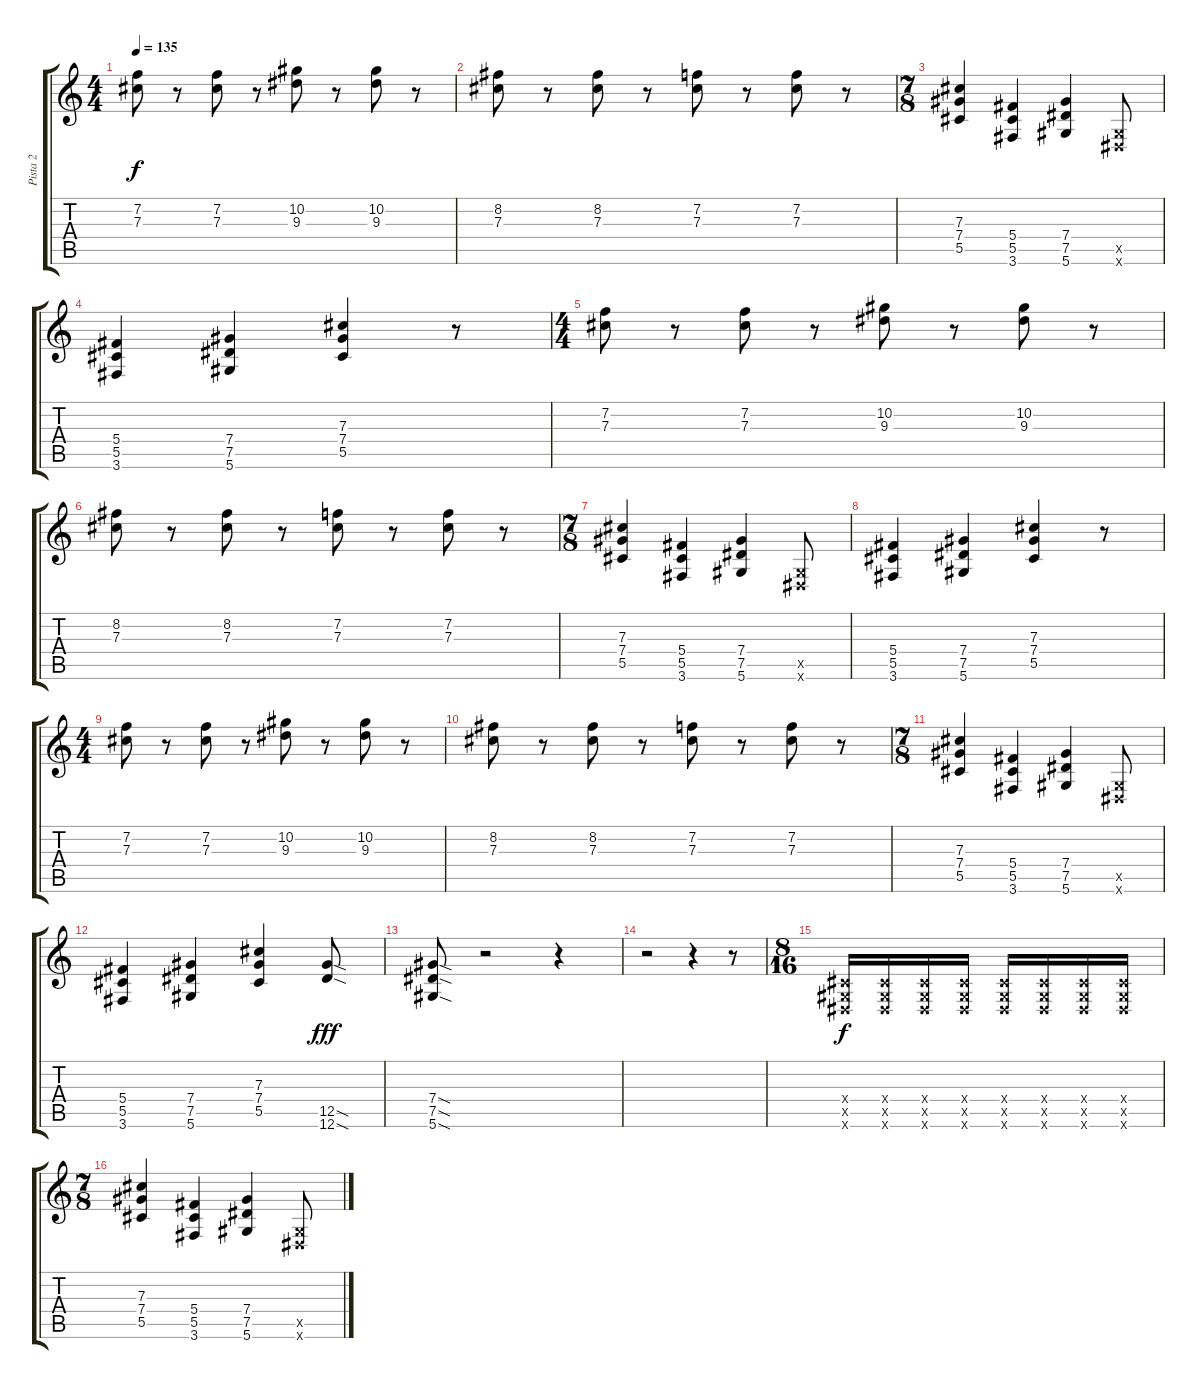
\track ("Pista 2" "Pista 2") {instrument overdrivenguitar}
\staff {score tabs}
\tuning (Eb4 Bb3 Gb3 Db3 Ab2 Eb2) {hide}
\ts (4 4)
\tempo 135
\clef g2
\ks c
(7.2 7.3).8{dy f} r.8 (7.2 7.3).8 r.8 (10.2 9.3).8 r.8 (10.2 9.3).8 r.8 |
(8.2 7.3).8 r.8 (8.2 7.3).8 r.8 (7.2 7.3).8 r.8 (7.2 7.3).8 r.8 |
\ts (7 8)
(7.3 7.4 5.5).4 (5.4 5.5 3.6).4 (7.4 7.5 5.6).4 (0.5{x} 0.6{x}).8 |
(5.4 5.5 3.6).4 (7.4 7.5 5.6).4 (7.3 7.4 5.5).4 r.8 |
\ts (4 4)
(7.2 7.3).8 r.8 (7.2 7.3).8 r.8 (10.2 9.3).8 r.8 (10.2 9.3).8 r.8 |
(8.2 7.3).8 r.8 (8.2 7.3).8 r.8 (7.2 7.3).8 r.8 (7.2 7.3).8 r.8 |
\ts (7 8)
(7.3 7.4 5.5).4 (5.4 5.5 3.6).4 (7.4 7.5 5.6).4 (0.5{x} 0.6{x}).8 |
(5.4 5.5 3.6).4 (7.4 7.5 5.6).4 (7.3 7.4 5.5).4 r.8 |
\ts (4 4)
(7.2 7.3).8 r.8 (7.2 7.3).8 r.8 (10.2 9.3).8 r.8 (10.2 9.3).8 r.8 |
(8.2 7.3).8 r.8 (8.2 7.3).8 r.8 (7.2 7.3).8 r.8 (7.2 7.3).8 r.8 |
\ts (7 8)
(7.3 7.4 5.5).4 (5.4 5.5 3.6).4 (7.4 7.5 5.6).4 (0.5{x} 0.6{x}).8 |
(5.4 5.5 3.6).4 (7.4 7.5 5.6).4 (7.3 7.4 5.5).4 (12.5{sod} 12.6{sod}).8{dy fff} |
(7.4{sod} 7.5{sod} 5.6{sod}).8 r.2 r.4 |
r.2 r.4 r.8 |
\ts (8 16)
(0.4{x} 0.5{x} 0.6{x}).16{dy f} (0.4{x} 0.5{x} 0.6{x}).16 (0.4{x} 0.5{x} 0.6{x}).16 (0.4{x} 0.5{x} 0.6{x}).16 (0.4{x} 0.5{x} 0.6{x}).16 (0.4{x} 0.5{x} 0.6{x}).16 (0.4{x} 0.5{x} 0.6{x}).16 (0.4{x} 0.5{x} 0.6{x}).16 |
\ts (7 8)
(7.3 7.4 5.5).4 (5.4 5.5 3.6).4 (7.4 7.5 5.6).4 (0.5{x} 0.6{x}).8
